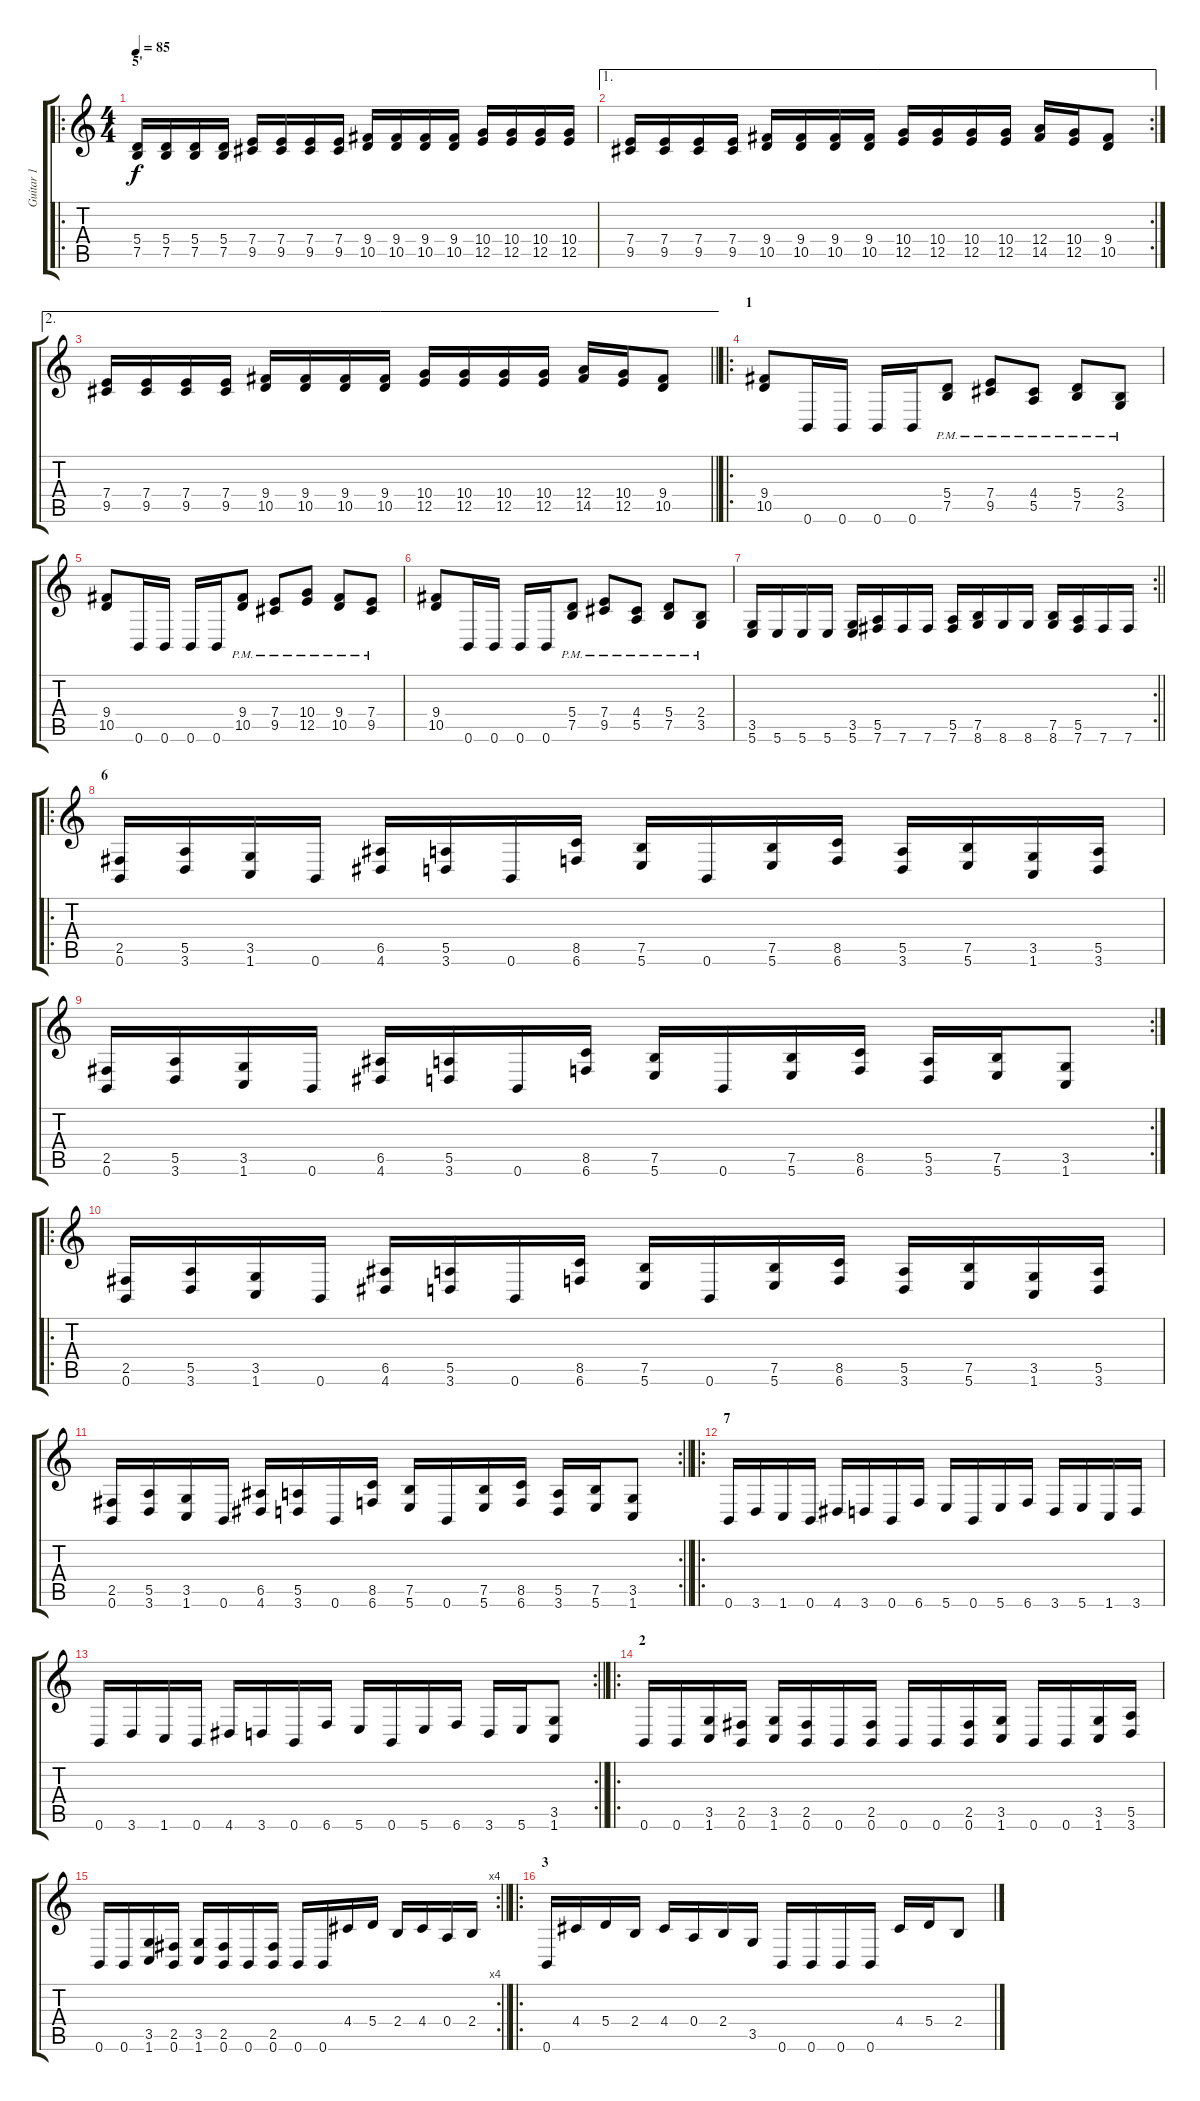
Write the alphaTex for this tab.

\track ("Guitar 1" "Guitar 1") {instrument distortionguitar}
\staff {score tabs}
\tuning (B3 Gb3 D3 A2 E2 B1) {hide}
\ro
\ts (4 4)
\section ("" "5'")
\tempo 85
\clef g2
\ks c
(5.4 7.5).16{dy f} (5.4 7.5).16 (5.4 7.5).16 (5.4 7.5).16 (7.4 9.5).16 (7.4 9.5).16 (7.4 9.5).16 (7.4 9.5).16 (9.4 10.5).16 (9.4 10.5).16 (9.4 10.5).16 (9.4 10.5).16 (10.4 12.5).16 (10.4 12.5).16 (10.4 12.5).16 (10.4 12.5).16 |
\ae 1
\rc 2
(7.4 9.5).16 (7.4 9.5).16 (7.4 9.5).16 (7.4 9.5).16 (9.4 10.5).16 (9.4 10.5).16 (9.4 10.5).16 (9.4 10.5).16 (10.4 12.5).16 (10.4 12.5).16 (10.4 12.5).16 (10.4 12.5).16 (12.4 14.5).16 (10.4 12.5).16 (9.4 10.5).8 |
\ae 2
\barLineRight lightlight
(7.4 9.5).16 (7.4 9.5).16 (7.4 9.5).16 (7.4 9.5).16 (9.4 10.5).16 (9.4 10.5).16 (9.4 10.5).16 (9.4 10.5).16 (10.4 12.5).16 (10.4 12.5).16 (10.4 12.5).16 (10.4 12.5).16 (12.4 14.5).16 (10.4 12.5).16 (9.4 10.5).8 |
\ro
\section ("" "1")
(9.4 10.5).8 0.6.16 0.6.16 0.6.16 0.6.16 (5.4{pm} 7.5{pm}).8 (7.4{pm} 9.5{pm}).8 (4.4{pm} 5.5{pm}).8 (5.4{pm} 7.5{pm}).8 (2.4{pm} 3.5{pm}).8 |
(9.4 10.5).8 0.6.16 0.6.16 0.6.16 0.6.16 (9.4{pm} 10.5{pm}).8 (7.4{pm} 9.5{pm}).8 (10.4{pm} 12.5{pm}).8 (9.4{pm} 10.5{pm}).8 (7.4{pm} 9.5{pm}).8 |
(9.4 10.5).8 0.6.16 0.6.16 0.6.16 0.6.16 (5.4{pm} 7.5{pm}).8 (7.4{pm} 9.5{pm}).8 (4.4{pm} 5.5{pm}).8 (5.4{pm} 7.5{pm}).8 (2.4{pm} 3.5{pm}).8 |
\rc 2
\barLineRight lightlight
(3.5 5.6).16 5.6.16 5.6.16 5.6.16 (3.5 5.6).16 (5.5 7.6).16 7.6.16 7.6.16 (5.5 7.6).16 (7.5 8.6).16 8.6.16 8.6.16 (7.5 8.6).16 (5.5 7.6).16 7.6.16 7.6.16 |
\ro
\section ("" "6")
(2.5 0.6).16 (5.5 3.6).16 (3.5 1.6).16 0.6.16 (6.5 4.6).16 (5.5 3.6).16 0.6.16 (8.5 6.6).16 (7.5 5.6).16 0.6.16 (7.5 5.6).16 (8.5 6.6).16 (5.5 3.6).16 (7.5 5.6).16 (3.5 1.6).16 (5.5 3.6).16 |
\rc 2
(2.5 0.6).16 (5.5 3.6).16 (3.5 1.6).16 0.6.16 (6.5 4.6).16 (5.5 3.6).16 0.6.16 (8.5 6.6).16 (7.5 5.6).16 0.6.16 (7.5 5.6).16 (8.5 6.6).16 (5.5 3.6).16 (7.5 5.6).16 (3.5 1.6).8 |
\ro
(2.5 0.6).16 (5.5 3.6).16 (3.5 1.6).16 0.6.16 (6.5 4.6).16 (5.5 3.6).16 0.6.16 (8.5 6.6).16 (7.5 5.6).16 0.6.16 (7.5 5.6).16 (8.5 6.6).16 (5.5 3.6).16 (7.5 5.6).16 (3.5 1.6).16 (5.5 3.6).16 |
\rc 2
\barLineRight lightlight
(2.5 0.6).16 (5.5 3.6).16 (3.5 1.6).16 0.6.16 (6.5 4.6).16 (5.5 3.6).16 0.6.16 (8.5 6.6).16 (7.5 5.6).16 0.6.16 (7.5 5.6).16 (8.5 6.6).16 (5.5 3.6).16 (7.5 5.6).16 (3.5 1.6).8 |
\ro
\section ("" "7")
0.6.16 3.6.16 1.6.16 0.6.16 4.6.16 3.6.16 0.6.16 6.6.16 5.6.16 0.6.16 5.6.16 6.6.16 3.6.16 5.6.16 1.6.16 3.6.16 |
\rc 2
\barLineRight lightlight
0.6.16 3.6.16 1.6.16 0.6.16 4.6.16 3.6.16 0.6.16 6.6.16 5.6.16 0.6.16 5.6.16 6.6.16 3.6.16 5.6.16 (3.5 1.6).8 |
\ro
\section ("" "2")
0.6.16 0.6.16 (3.5 1.6).16 (2.5 0.6).16 (3.5 1.6).16 (2.5 0.6).16 0.6.16 (2.5 0.6).16 0.6.16 0.6.16 (2.5 0.6).16 (3.5 1.6).16 0.6.16 0.6.16 (3.5 1.6).16 (5.5 3.6).16 |
\rc 4
\barLineRight lightlight
0.6.16 0.6.16 (3.5 1.6).16 (2.5 0.6).16 (3.5 1.6).16 (2.5 0.6).16 0.6.16 (2.5 0.6).16 0.6.16 0.6.16 4.4.16 5.4.16 2.4.16 4.4.16 0.4.16 2.4.16 |
\ro
\section ("" "3")
0.6.16 4.4.16 5.4.16 2.4.16 4.4.16 0.4.16 2.4.16 3.5.16 0.6.16 0.6.16 0.6.16 0.6.16 4.4.16 5.4.16 2.4.8
